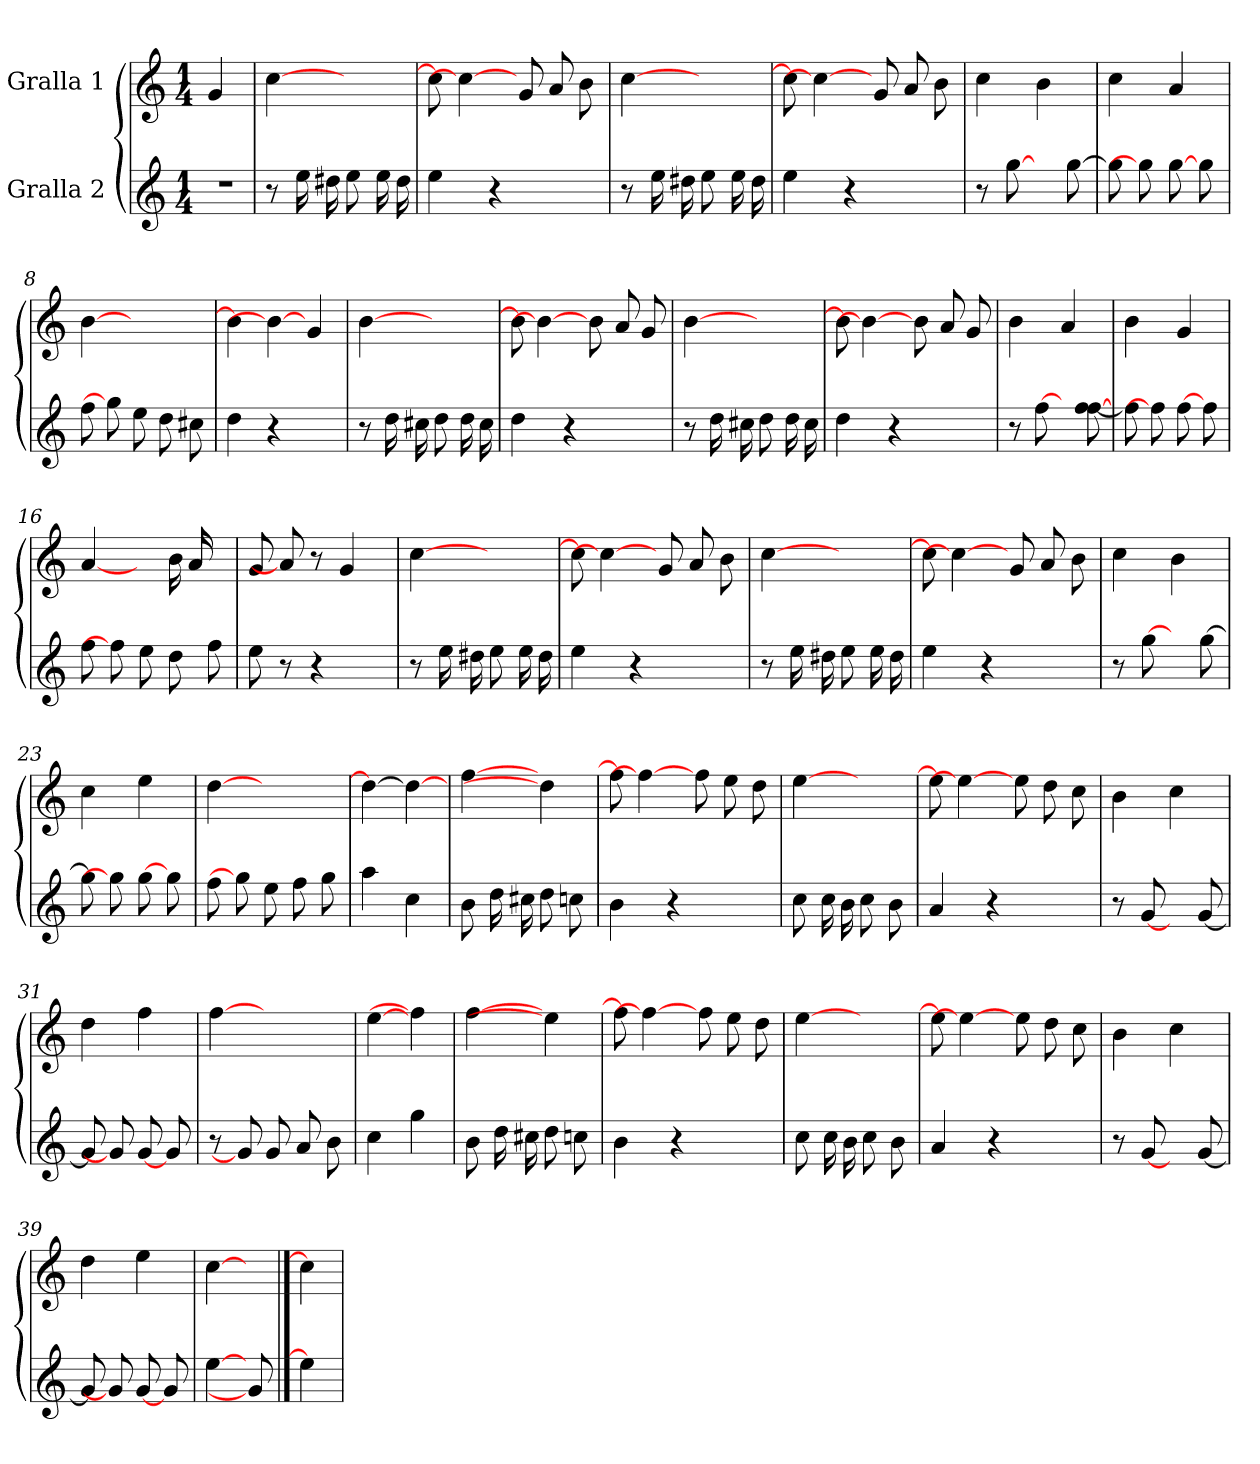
**kern	**kern
*part2	*part1
*staff2	*staff1
*I"Gralla 2	*I"Gralla 1
*clefG2	*clefG2
*k[]	*k[]
*M1/4	*M1/4
=1	=1
4r	4g
=2	=2
8r	[4cc
16ee	.
16dd#	.
8ee	4ryy
16ee	.
16dd#	.
=3	=3
4ee	8cc]
.	4cc_
4r	.
.	8g
4ryy	8a
.	8b
=4	=4
8r	[4cc
16ee	.
16dd#	.
8ee	4ryy
16ee	.
16dd#	.
=5	=5
4ee	8cc]
.	4cc_
4r	.
.	8g
4ryy	8a
.	8b
=6	=6
8r	4cc
[8gg	.
8ryy	4b
[8gg	.
=7	=7
8gg]	4cc
8gg]	.
[8gg	4a
8gg	.
=8	=8
8ff	[4b
8gg]	.
8ee	4.ryy
8dd	.
8cc#	.
=9	=9
4dd	4b]
4r	4b_
4ryy	4g
=10	=10
8r	[4b
16dd	.
16cc#	.
8dd	4ryy
16dd	.
16cc#	.
=11	=11
4dd	8b]
.	4b_
4r	.
.	8b
4ryy	8a
.	8g
=12	=12
8r	[4b
16dd	.
16cc#	.
8dd	4ryy
16dd	.
16cc#	.
=13	=13
4dd	8b]
.	4b_
4r	.
.	8b
4ryy	8a
.	8g
=14	=14
8r	4b
[8ff	.
8ryy	4a
[8ff [8ff	.
=15	=15
8ff]	4b
8ff]	.
[8ff	4g
8ff	.
=16	=16
8ff	[4a
8ff]	.
8ee	8ryy
8dd	16b
.	16a
8ff	8ryy
=17	=17
8ee	8g
8r	8a]
4r	8r
.	4g
8ryy	.
=18	=18
8r	[4cc
16ee	.
16dd#	.
8ee	4ryy
16ee	.
16dd#	.
=19	=19
4ee	8cc]
.	4cc_
4r	.
.	8g
4ryy	8a
.	8b
=20	=20
8r	[4cc
16ee	.
16dd#	.
8ee	4ryy
16ee	.
16dd#	.
=21	=21
4ee	8cc]
.	4cc_
4r	.
.	8g
4ryy	8a
.	8b
=22	=22
8r	4cc
[8gg	.
8ryy	4b
[8gg	.
=23	=23
8gg]	4cc
8gg]	.
[8gg	4ee
8gg	.
=24	=24
8ff	[4dd
8gg]	.
8ee	4.ryy
8ff	.
8gg	.
=25	=25
4aa	4dd_
4cc	4dd_
=26	=26
8b	[4ff
16dd	.
16cc#	.
8dd	4dd]
8cc	.
=27	=27
4b	8ff]
.	4ff_
4r	.
.	8ff
4ryy	8ee
.	8dd
=28	=28
8cc	[4ee
16cc	.
16b	.
8cc	4ryy
8b	.
=29	=29
4a	8ee]
.	4ee_
4r	.
.	8ee
4ryy	8dd
.	8cc
=30	=30
8r	4b
[8g	.
8ryy	4cc
[8g	.
=31	=31
8g]	4dd
8g]	.
[8g	4ff
8g	.
=32	=32
8r	[4ff
8g]	.
8g	4.ryy
8a	.
8b	.
=33	=33
4cc	[4ee
4gg	4ff]
=34	=34
8b	[4ff
16dd	.
16cc#	.
8dd	4ee]
8cc	.
=35	=35
4b	8ff]
.	4ff_
4r	.
.	8ff
4ryy	8ee
.	8dd
=36	=36
8cc	[4ee
16cc	.
16b	.
8cc	4ryy
8b	.
=37	=37
4a	8ee]
.	4ee_
4r	.
.	8ee
4ryy	8dd
.	8cc
=38	=38
8r	4b
[8g	.
8ryy	4cc
[8g	.
=39	=39
8g]	4dd
8g]	.
[8g	4ee
8g	.
=40	=40
[4ee	[4cc
8g]	8ryy
==41	==41
4ee]	4cc]
=	=
*-	*-
